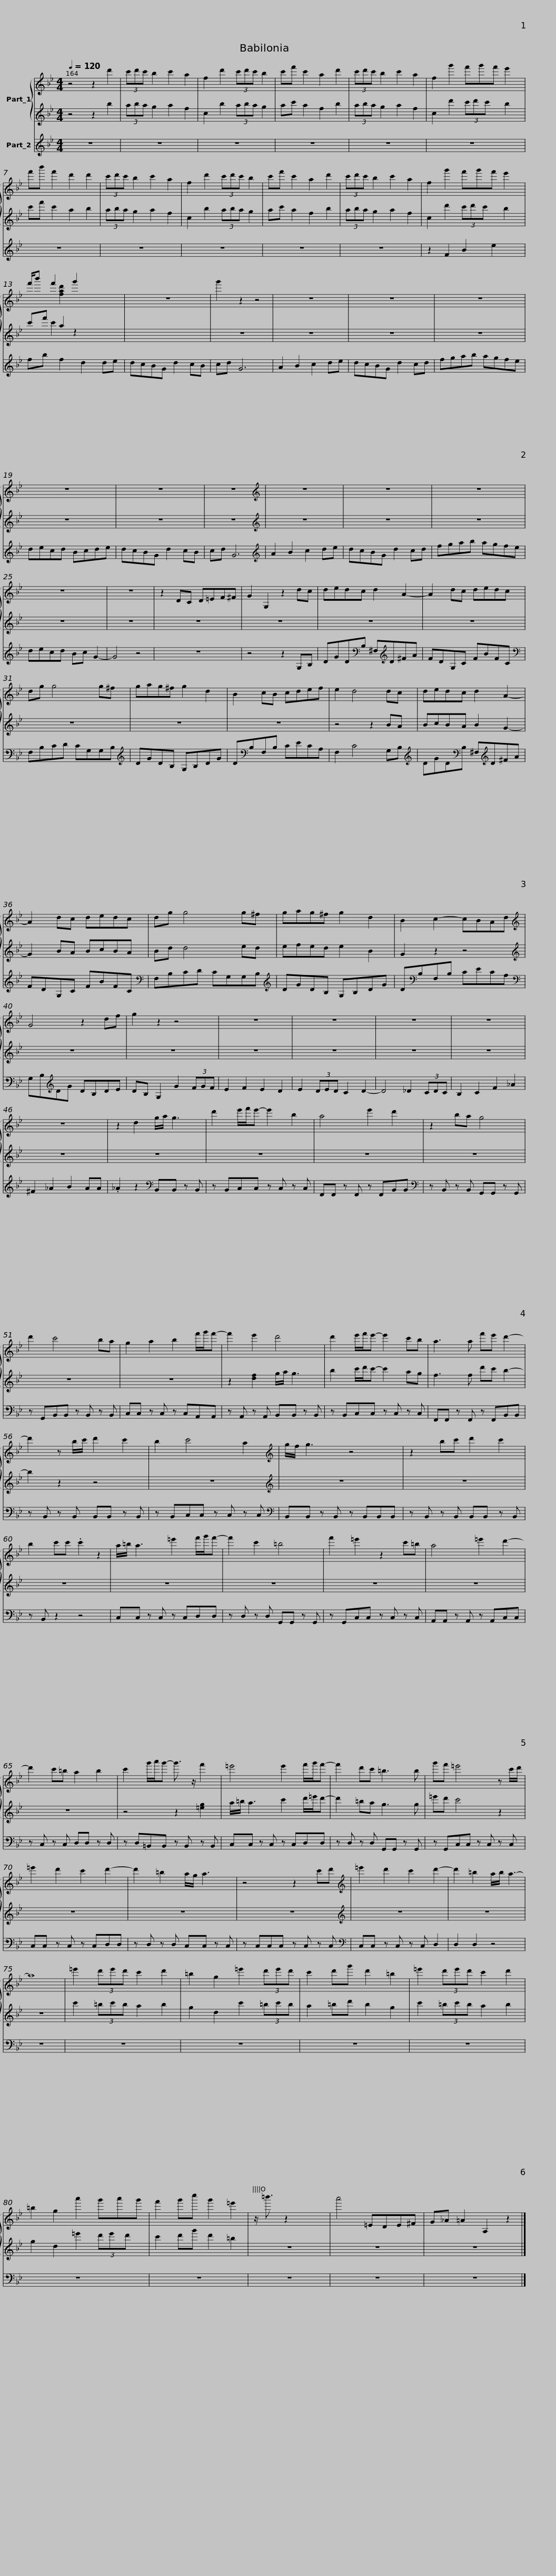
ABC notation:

X:1
%%score { ( 1 3 ) | ( 2 4 ) } 5
L:1/8
Q:1/4=120
M:4/4
I:linebreak $
K:Bb
V:1 treble
V:3 treble
V:2 treble
V:4 treble
V:5 treble
V:1
 z4 z2 d'2 | (3c'd'c' b2 c'2 a2 | f2 d'2 (3c'd'c' b2 | c'f' c'2 a2 d'2 | (3c'd'c' b2 c'2 a2 |$ %5
 f2 g'2 f'g'f' e'2 | f'b' f'2 d'2 d'2 | (3c'd'c' b2 c'2 a2 | f2 d'2 (3c'd'c' b2 | c'f' c'2 a2 d'2 |$ %10
 (3c'd'c' b2 c'2 a2 | f2 g'2 f'g'f' e'2 | f'/b' f'2 g'2 x5/2 | z8 | g'2 z2 z4 |$ %15
 z8 | z8 | z8 | z8 | z8 | %20
 z8 |$[K:treble] z8 | z8 | z8 | z8 | %25
 z8 | z2 DC D=EF^F |$ G2 G,2 z2 dc | dedc d2 A2- | A2 dc dedc | %30
 dg g4 g^f |$ gag^f g2 d2 | B2 cB cdef | e2 d4 dc | dedc d2 A2- |$ %35
 A2 dc dedc | dg g4 g^f | gag^f g2 d2 | B2 c2- cBAd |$[K:treble] G4 z2 df | %40
 g2 z2 z4 | z8 | z8 | z8 |$ z8 |$ %45
 z8 | z2 d2 g/a/ g3 | d'2 e'/f'/e'- e'2 b2 | a4 e'2 d'2 |$ z2 ba g4 | %50
 d'2 c'4 ba | g2 a2 b2 f'/g'/f'- | f'2 e'2 d'4 |$ d'2 e'/f'/e'- e'2 c'b | a3 a f'e' d'2- | %55
 d'2 z b/c'/ d'2 c'2 | b2 c'4 a2 |$[K:treble] g/f/ g3 z4 | z2 bc' d'2 c'2 | b2 c'c' .c'2 z2 | %60
 a/=b/ a3 =e'2 f'/g'/f'- |$ f'2 c'2 =b4 | f'2 =e'2 z2 c'=b | a4 =e'2 d'2- | d'2 c'=b a2 b2 |$ %65
 c'2 g'/a'/g'- g'3/2 z/ f'2 | =e'4 e'2 f'/g'/f'- | f'2 d'c' =b3 b |$ g'f' =e'4 z c'/d'/ | =e'2 d'2 c'2 d'2- | %70
 d'2 =b2 a/g/ a3 | z4 z2 c'd' |$[K:treble] =e'2 d'2 c'2 d'2- | d'2 =b2 a/b/ a3- | a8 | %75
 =e'2 (3d'e'd' c'2 d'2 | =b2 g2 =e'2 (3d'e'd' |$ c'2 d'g' d'2 =b2 | =e'2 (3d'e'd' c'2 d'2 | =b2 g2 a'2 g'a'g' | %80
 f'2 g'c'' g'2 =e'2 | z/ =b'3/2 z2 x4 |$ a'4 =EDE^F | G_A =A2 A,2 z2 |] %84
V:2
 z4 z2 b2 | (3aba g2 a2 f2 | c2 b2 (3aba g2 | ac' a2 f2 b2 | (3aba g2 a2 f2 |$ %5
 c2 d'2 (3c'd'c' x b2 | c'f' c'2 a2 b2 | (3aba g2 a2 f2 | c2 b2 (3aba g2 | ac' a2 f2 b2 |$ %10
 (3aba g2 a2 f2 | c2 d'2 (3c'd'c' x b2 | c'f' a2 x4 | x8 | z8 |$ %15
 z8 | z8 | z8 | z8 | z8 | %20
 z8 |$[K:treble] z8 | z8 | z8 | z8 | %25
 z8 | z8 |$ z8 | z8 | z8 | %30
 z8 |$ z8 | z8 | z4 z2 BA | BcBA B2 G2- |$ %35
 G2 BA BcBA | Bd d4 ed | efed e2 B2 | G2 z2 z4 |$[K:treble] z8 | %40
 z8 | z8 | z8 | z8 |$ z8 |$ %45
 z8 | z8 | z8 | z8 |$ z8 | %50
 z8 | z8 | z2 [df]2 g/a/ g3 |$ b2 c'/d'/c'- c'2 ag | f3 f d'c' b2- | %55
 b2 z2 z4 | z8 |$[K:treble] z8 | z8 | z8 | %60
 z8 |$ z8 | z8 | z8 | z8 |$ %65
 z4 z2 [=eg]2 | a/=b/ a3 c'2 d'/=e'/d'- | d'2 =ba g3 g |$ =e'd' c'4 z2 | z8 | %70
 z8 | z8 |$[K:treble] z8 | z8 | z8 | %75
 c'2 (3=bc'b a2 b2 | g2 d2 c'2 (3=bc'b |$ a2 =bd' b2 g2 | c'2 (3=bc'b a2 b2 | g2 d2 =e'2 (3d'e'd' x | %80
 c'2 d'g' d'2 =b2 | z8 |$ z8 | z8 |] %84
V:3
 x8 | x8 | x8 | x8 | x8 |$ %5
 x9 | x8 | x8 | x8 | x8 |$ %10
 x8 | x9 | x2 [fad']2 x4 | x8 | x8 |$ %15
 x8 | x8 | x8 | x8 | x8 | %20
 x8 |$[K:treble] x8 | x8 | x8 | x8 | %25
 x8 | x8 |$ x8 | x8 | x8 | %30
 x8 |$ x8 | x8 | x8 | x8 |$ %35
 x8 | x8 | x8 | x8 |$[K:treble] x8 | %40
 x8 | x8 | x8 | x8 |$ x8 |$ %45
 x8 | x8 | x8 | x8 |$ x8 | %50
 x8 | x8 | x8 |$ x8 | x8 | %55
 x8 | x8 |$[K:treble] x8 | x8 | x8 | %60
 x8 |$ x8 | x8 | x8 | x8 |$ %65
 x8 | x8 | x8 |$ x8 | x8 | %70
 x8 | x8 |$[K:treble] x8 | x8 | x8 | %75
 x8 | x8 |$ x8 | x8 | x9 | %80
 x8 | x8 |$ x8 | x8 |] %84
V:4
 x8 | x8 | x8 | x8 | x8 |$ %5
 x9 | x8 | x8 | x8 | x8 |$ %10
 x8 | x9 | x3/2 c'2 z2 x5/2 | x8 | x8 |$ %15
 x8 | x8 | x8 | x8 | x8 | %20
 x8 |$[K:treble] x8 | x8 | x8 | x8 | %25
 x8 | x8 |$ x8 | x8 | x8 | %30
 x8 |$ x8 | x8 | x8 | x8 |$ %35
 x8 | x8 | x8 | x8 |$[K:treble] x8 | %40
 x8 | x8 | x8 | x8 |$ x8 |$ %45
 x8 | x8 | x8 | x8 |$ x8 | %50
 x8 | x8 | x8 |$ x8 | x8 | %55
 x8 | x8 |$[K:treble] x8 | x8 | x8 | %60
 x8 |$ x8 | x8 | x8 | x8 |$ %65
 x8 | x8 | x8 |$ x8 | x8 | %70
 x8 | x8 |$[K:treble] x8 | x8 | x8 | %75
 x8 | x8 |$ x8 | x8 | x9 | %80
 x8 | x8 |$ x8 | x8 |] %84
V:5
 z8 | z8 | z8 | z8 | z8 |$ %5
 z8 x | z8 | z8 | z8 | z8 |$ %10
 z8 | z2 F2 B2 e2 x | fb f2 d2 de | dcBG d2 cB | cd G6 |$ %15
 A2 B2 c2 de | dcBG d2 cd | fgab agfe | decd Bcde | dcBG d2 cB | %20
 cd G6 |$[K:treble] A2 B2 c2 de | dcBG d2 cd | fgab agfe | decd Bc G2- | %25
 G4 z4 | z8 |$ z4 z2 G,B, | DGD[K:bass]B, ^F,[K:treble]D^FA | FDG,C FBFC | %30
[K:bass] F,B,CD CG,G,B, |$[K:treble] DGDB, G,B,DG | D[K:bass]B,F,B, CECA, | F,2 C4 G,B, |[K:treble] DGD[K:bass]B, ^F,[K:treble]D^FA |$ %35
 FDG,C FBFC |[K:bass] F,B,CD CG,G,B, |[K:treble] DGDB, G,B,DG | D[K:bass]B,F,B, CECA, |$[K:bass] G,B,[K:treble]DG DB,DE | %40
 DB, G,2 G2 (3FGF | E2 F2 E2 D2 | E2 (3DED C2 D2- | D4 _D2 (3CDC |$ B,2 C2 F2 _A2 |$ %45
 ^F2 _A2 B2 AA | ._A2 z2[K:bass] B,,B,, z B,, | z B,,C,C, z C, z C, | F,,F,, z F,, z F,,B,,B,, |$[K:bass] z B,, z B,, G,,G,, z G,, | %50
 z G,,B,,B,, z B,, z B,, | C,C, z C, z C,A,,A,, | z A,, z A,, B,,B,, z B,, |$ z B,,C,C, z C, z C, | F,,F,, z F,, z F,,B,,B,, | %55
 z B,, z B,, B,,B,, z B,, | z B,,C,C, z C, z C, |$[K:bass] B,,B,, z B,, z B,,B,,B,, | z B,, z B,, B,,B,, z B,, | z B,, z2 z4 | %60
 C,C, z C, z C,D,D, |$ z D, z D, G,,G,, z G,, | z G,,C,C, z C, z C, | A,,A,, z A,, z A,,C,C, | z C, z C, D,D, z D, |$ %65
 z D,=B,,B,, z B,, z B,, | C,C, z C, z C,D,D, | z D, z D, G,,G,, z G,, |$ z G,,C,C, z C, z C, | C,C, z C, z C,D,D, | %70
 z D, z D, C,C, z C, | z C,C,C, z C, z C, |$[K:bass] C,C, z C, z C, D,2 | D,2 D,2 z4 | z8 | %75
 z8 | z8 |$ z8 | z8 | z8 x | %80
 z8 | z8 |$ z8 | z8 |] %84
